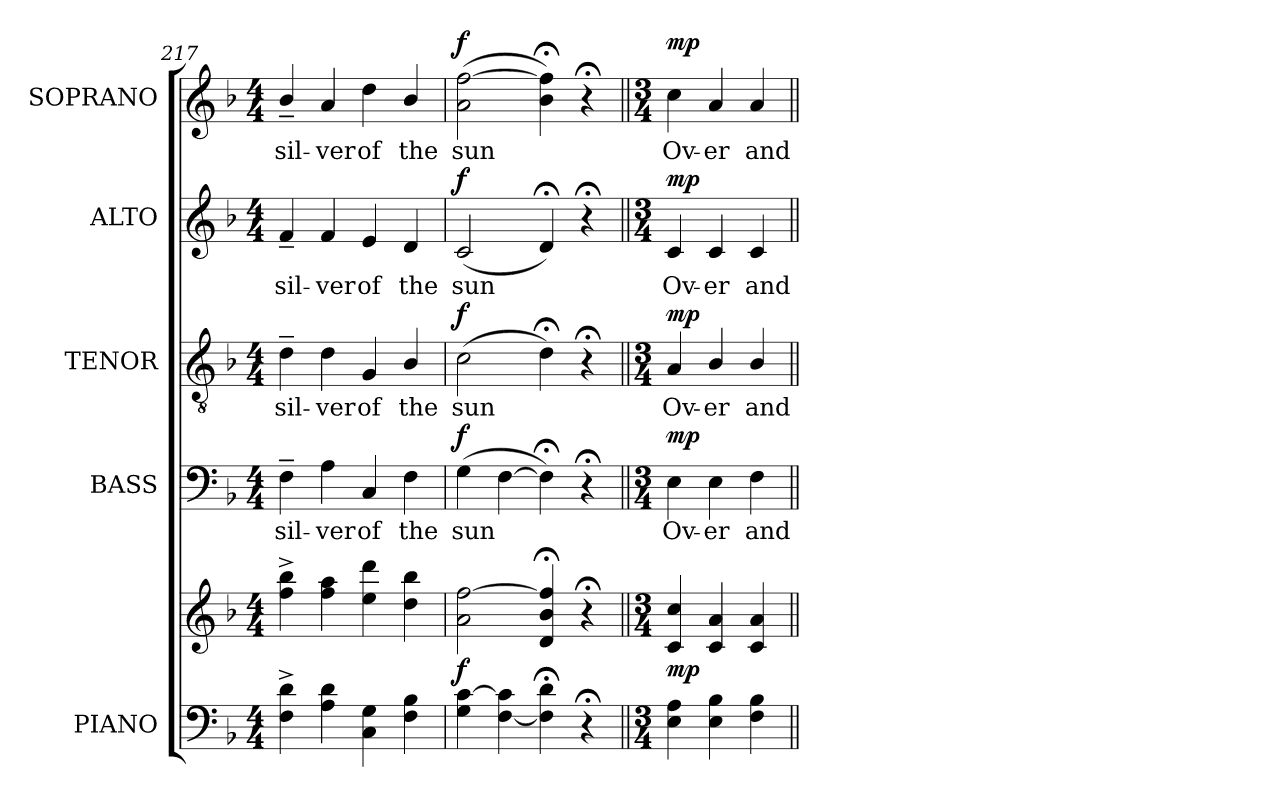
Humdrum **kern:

**kern	**kern	**dynam	**kern	**text	**dynam	**kern	**text	**dynam	**kern	**text	**dynam	**kern	**text	**dynam
*part5	*part5	*part5	*part4	*part4	*part4	*part3	*part3	*part3	*part2	*part2	*part2	*part1	*part1	*part1
*staff6	*staff5	*staff5/6	*staff4	*staff4	*staff4	*staff3	*staff3	*staff3	*staff2	*staff2	*staff2	*staff1	*staff1	*staff1
*I"PIANO	*	*	*I"BASS	*	*	*I"TENOR	*	*	*I"ALTO	*	*	*I"SOPRANO	*	*
*I'PNO.	*	*	*I'B.	*	*	*I'T.	*	*	*I'A.	*	*	*I'S.	*	*
*clefF4	*clefG2	*	*clefF4	*	*	*clefGv2	*	*	*clefG2	*	*	*clefG2	*	*
*	*	*	*	*	*	*ITrd7c12	*	*	*	*	*	*	*	*
*k[b-]	*k[b-]	*	*k[b-]	*	*	*k[b-]	*	*	*k[b-]	*	*	*k[b-]	*	*
*F:	*F:	*	*F:	*	*	*F:	*	*	*F:	*	*	*F:	*	*
*M4/4	*M4/4	*	*M4/4	*	*	*M4/4	*	*	*M4/4	*	*	*M4/4	*	*
=217	=217	=217	=217	=217	=217	=217	=217	=217	=217	=217	=217	=217	=217	=217
!	!	!	!	!LO:LY:b:color=#000000	!	!	!	!	!	!	!	!	!	!
!	!	!	!	!	!	!	!LO:LY:b:color=#000000	!	!	!	!	!	!	!
!	!	!	!	!	!	!	!	!	!	!LO:LY:b:color=#000000	!	!	!	!
!	!	!	!	!	!	!	!	!	!	!	!	!	!LO:LY:b:color=#000000	!
4Fi\^ 4di^	4ffi\^ 4bb-i^	.	4F~i\	sil-	.	4D~i\	sil-	.	4f~i/	sil-	.	4b-~i/	sil-	.
!	!	!	!	!LO:LY:b:color=#000000	!	!	!	!	!	!	!	!	!	!
!	!	!	!	!	!	!	!LO:LY:b:color=#000000	!	!	!	!	!	!	!
!	!	!	!	!	!	!	!	!	!	!LO:LY:b:color=#000000	!	!	!	!
!	!	!	!	!	!	!	!	!	!	!	!	!	!LO:LY:b:color=#000000	!
4Ai\ 4di	4ffi\ 4aai	.	4Ai\	-ver	.	4Di\	-ver	.	4fi/	-ver	.	4ai/	-ver	.
!	!	!	!	!LO:LY:b:color=#000000	!	!	!	!	!	!	!	!	!	!
!	!	!	!	!	!	!	!LO:LY:b:color=#000000	!	!	!	!	!	!	!
!	!	!	!	!	!	!	!	!	!	!LO:LY:b:color=#000000	!	!	!	!
!	!	!	!	!	!	!	!	!	!	!	!	!	!LO:LY:b:color=#000000	!
4Ci\ 4Gi	4eei\ 4dddi	.	4Ci/	of	.	4GGi/	of	.	4ei/	of	.	4ddi\	of	.
!	!	!	!	!LO:LY:b:color=#000000	!	!	!	!	!	!	!	!	!	!
!	!	!	!	!	!	!	!LO:LY:b:color=#000000	!	!	!	!	!	!	!
!	!	!	!	!	!	!	!	!	!	!LO:LY:b:color=#000000	!	!	!	!
!	!	!	!	!	!	!	!	!	!	!	!	!	!LO:LY:b:color=#000000	!
4Fi\ 4B-i	4ddi\ 4bb-i	.	4Fi\	the	.	4BB-i/	the	.	4di/	the	.	4b-i/	the	.
=218	=218	=218	=218	=218	=218	=218	=218	=218	=218	=218	=218	=218	=218	=218
!	!	!	!	!LO:LY:b:color=#000000	!	!	!	!	!	!	!	!	!	!
!	!	!	!	!	!	!	!LO:LY:b:color=#000000	!	!	!	!	!	!	!
!	!	!	!	!	!	!	!	!	!	!LO:LY:b:color=#000000	!	!	!	!
!	!	!	!	!	!	!	!	!	!	!	!	!	!LO:LY:b:color=#000000	!
4Gi\ [4ci	2ai\ [2ffi	f	(4Gi\	sun	f	(2Ci\	sun	f	(2ci/	sun	f	(2ai\ [2ffi	sun	f
[4Fi\ 4ci]	.	.	[4Fi\	.	.	.	.	.	.	.	.	.	.	.
4Fi\]; 4di;	4di/; 4b-i; 4ffi];	.	4F;i\])	.	.	4D;i\)	.	.	4d;i/)	.	.	4b-i\; 4ffi];)	.	.
4r;	4r;	.	4r;	.	.	4r;	.	.	4r;	.	.	4r;	.	.
=219||	=219||	=219||	=219||	=219||	=219||	=219||	=219||	=219||	=219||	=219||	=219||	=219||	=219||	=219||
*M3/4	*M3/4	*	*M3/4	*	*	*M3/4	*	*	*M3/4	*	*	*M3/4	*	*
!	!	!	!	!LO:LY:b:color=#000000	!	!	!	!	!	!	!	!	!	!
!	!	!	!	!	!	!	!LO:LY:b:color=#000000	!	!	!	!	!	!	!
!	!	!	!	!	!	!	!	!	!	!LO:LY:b:color=#000000	!	!	!	!
*	*MM60	*	*	*	*	*	*	*	*	*	*	*MM60	*	*
!	!	!	!	!	!	!	!	!	!	!	!	!	!LO:LY:b:color=#000000	!
4Ei\ 4Ai	4ci/ 4cci	mp	4Ei\	Ov-	mp	4AAi/	Ov-	mp	4ci/	Ov-	mp	4cci\	Ov-	mp
!	!	!	!	!LO:LY:b:color=#000000	!	!	!	!	!	!	!	!	!	!
!	!	!	!	!	!	!	!LO:LY:b:color=#000000	!	!	!	!	!	!	!
!	!	!	!	!	!	!	!	!	!	!LO:LY:b:color=#000000	!	!	!	!
!	!	!	!	!	!	!	!	!	!	!	!	!	!LO:LY:b:color=#000000	!
4Ei\ 4B-i	4ci/ 4ai	.	4Ei\	-er	.	4BB-i/	-er	.	4ci/	-er	.	4ai/	-er	.
!	!	!	!	!LO:LY:b:color=#000000	!	!	!	!	!	!	!	!	!	!
!	!	!	!	!	!	!	!LO:LY:b:color=#000000	!	!	!	!	!	!	!
!	!	!	!	!	!	!	!	!	!	!LO:LY:b:color=#000000	!	!	!	!
!	!	!	!	!	!	!	!	!	!	!	!	!	!LO:LY:b:color=#000000	!
4Fi\ 4B-i	4ci/ 4ai	.	4Fi\	and	.	4BB-i/	and	.	4ci/	and	.	4ai/	and	.
=||	=||	=||	=||	=||	=||	=||	=||	=||	=||	=||	=||	=||	=||	=||
*-	*-	*-	*-	*-	*-	*-	*-	*-	*-	*-	*-	*-	*-	*-
